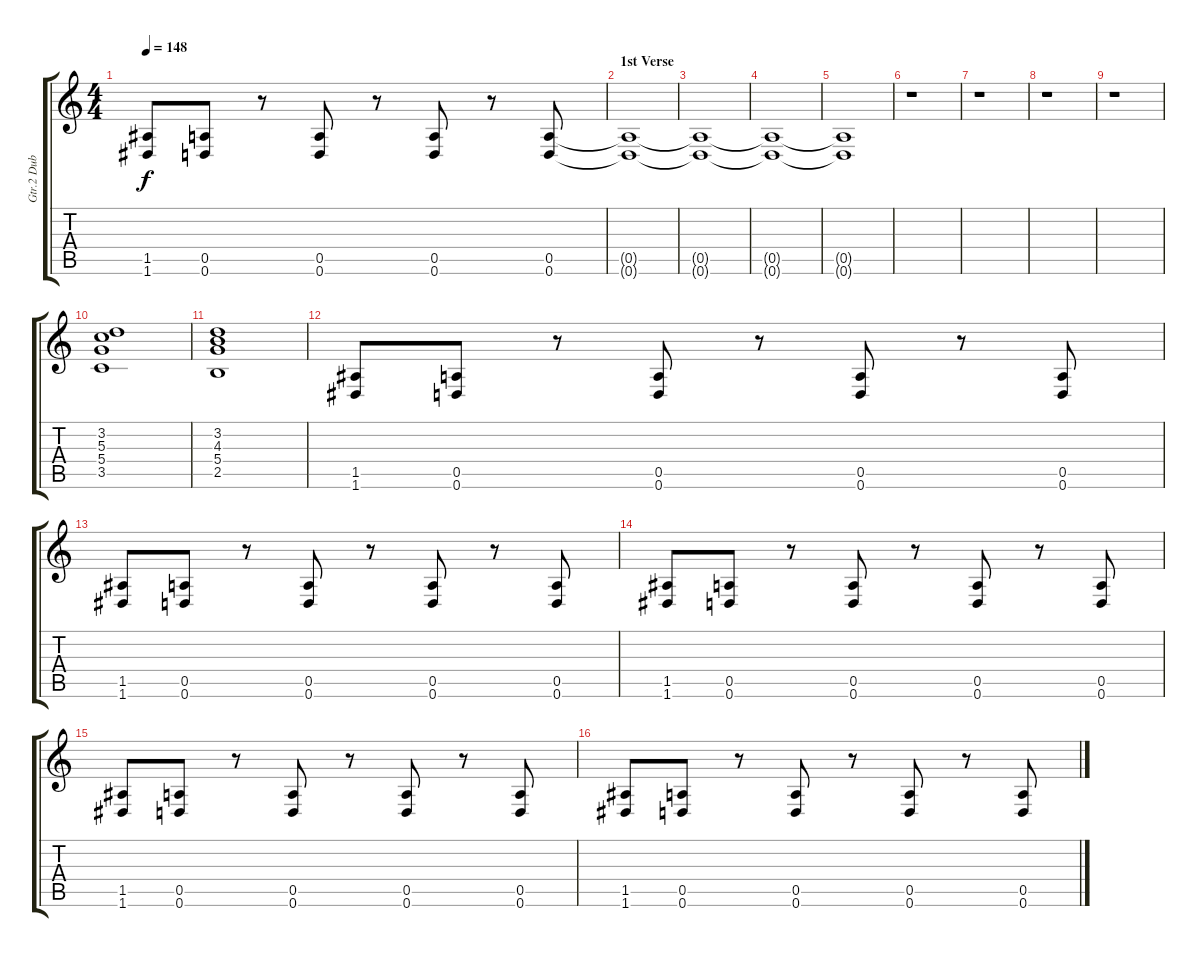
\track ("Gtr.2 Dub Gtr.1" "Gtr.2 Dub ") {instrument overdrivenguitar}
\staff {score tabs}
\tuning (E4 B3 G3 D3 A2 D2) {hide}
\ts (4 4)
\tempo 148
\clef g2
\ks c
(1.5 1.6).8{dy f} (0.5 0.6).8 r.8 (0.5 0.6).8 r.8 (0.5 0.6).8 r.8 (0.5 0.6).8 |
\section ("" "1st Verse")
(0.5{t} 0.6{t}).1{volume 7} |
(0.5{t} 0.6{t}).1 |
(0.5{t} 0.6{t}).1 |
(0.5{t} 0.6{t}).1 |
r.1{volume 10} |
r.1 |
r.1 |
r.1 |
(3.2 5.3 5.4 3.5).1 |
(3.2 4.3 5.4 2.5).1 |
(1.5 1.6).8 (0.5 0.6).8 r.8 (0.5 0.6).8 r.8 (0.5 0.6).8 r.8 (0.5 0.6).8 |
(1.5 1.6).8 (0.5 0.6).8 r.8 (0.5 0.6).8 r.8 (0.5 0.6).8 r.8 (0.5 0.6).8 |
(1.5 1.6).8 (0.5 0.6).8 r.8 (0.5 0.6).8 r.8 (0.5 0.6).8 r.8 (0.5 0.6).8 |
(1.5 1.6).8 (0.5 0.6).8 r.8 (0.5 0.6).8 r.8 (0.5 0.6).8 r.8 (0.5 0.6).8 |
(1.5 1.6).8 (0.5 0.6).8 r.8 (0.5 0.6).8 r.8 (0.5 0.6).8 r.8 (0.5 0.6).8
